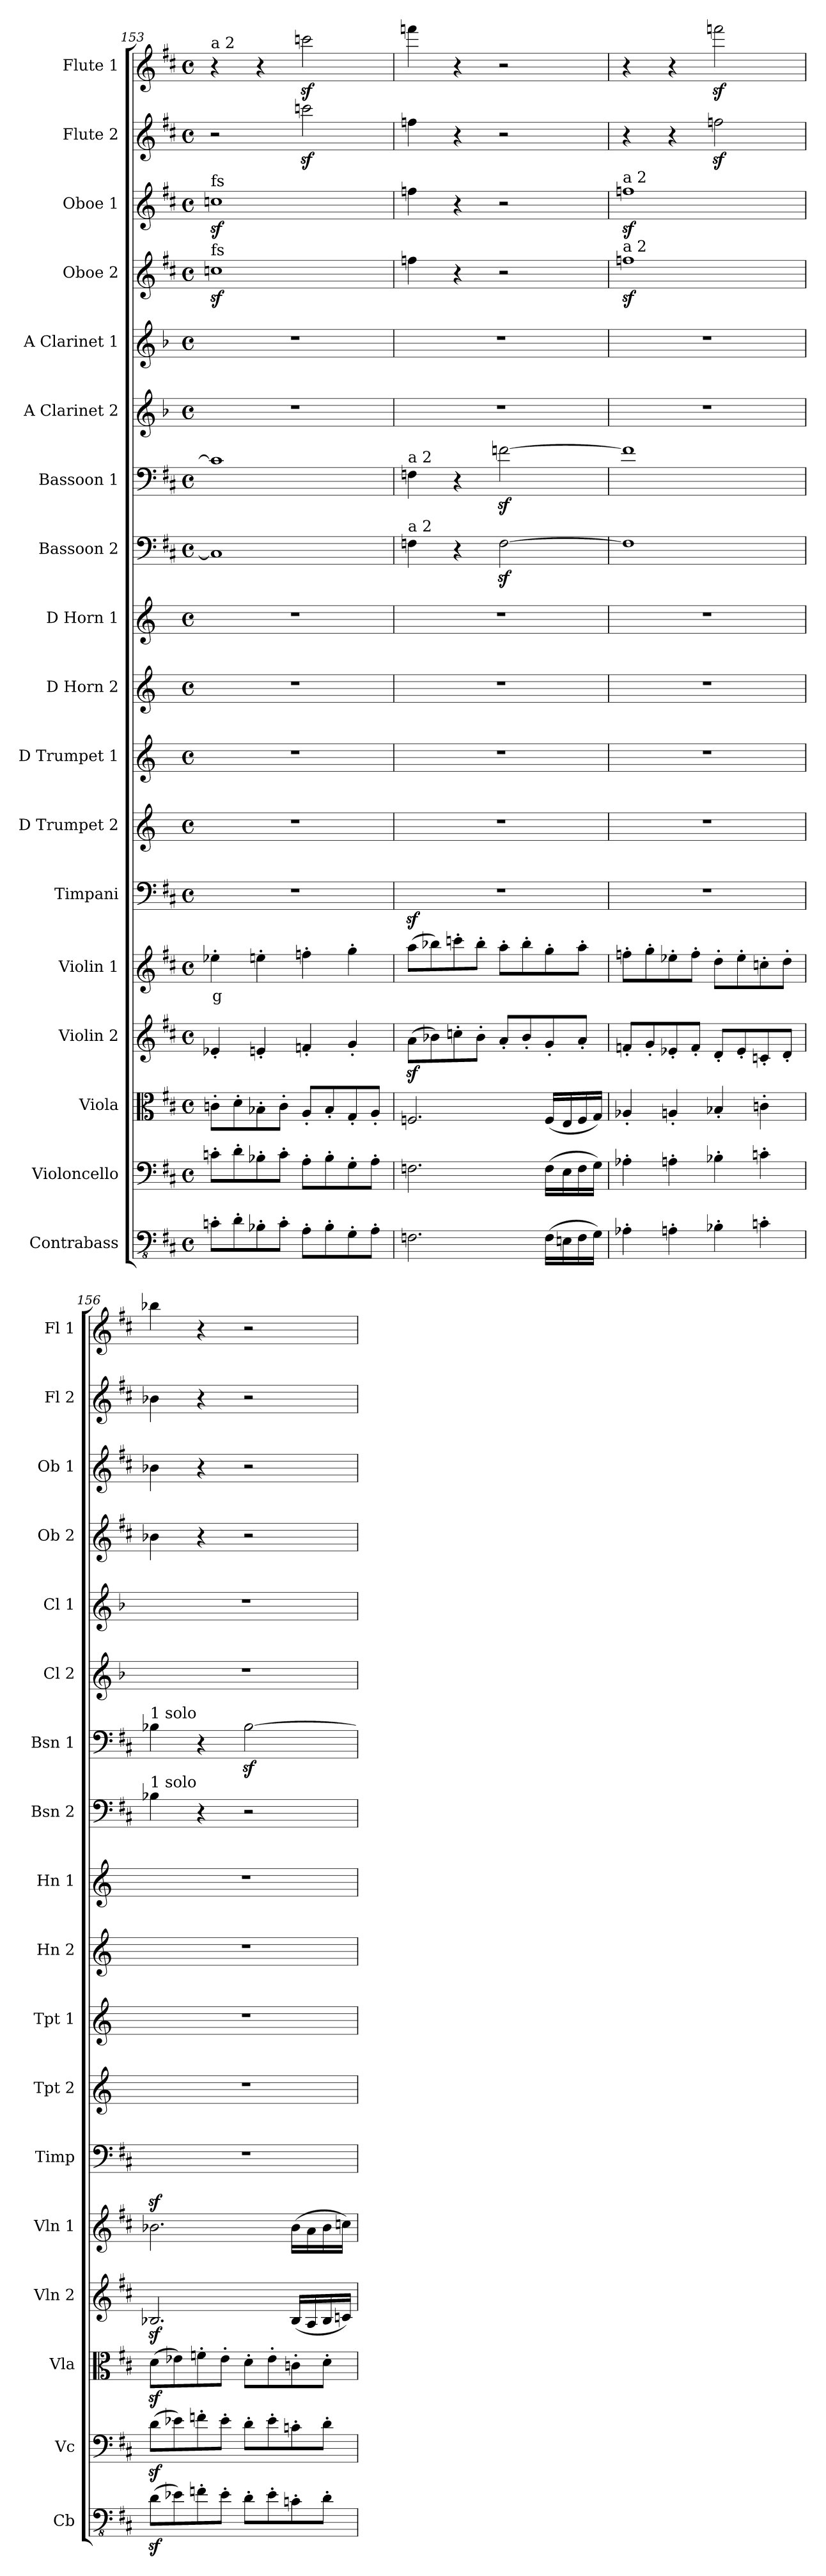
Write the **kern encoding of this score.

**kern	**kern	**kern	**kern	**kern	**text	**kern	**kern	**kern	**kern	**kern	**kern	**kern	**kern	**kern	**kern	**kern	**kern	**kern
*part18	*part17	*part16	*part15	*part14	*part14	*part13	*part12	*part11	*part10	*part9	*part8	*part7	*part6	*part5	*part4	*part3	*part2	*part1
*staff18	*staff17	*staff16	*staff15	*staff14	*staff14	*staff13	*staff12	*staff11	*staff10	*staff9	*staff8	*staff7	*staff6	*staff5	*staff4	*staff3	*staff2	*staff1
*I"Contrabass	*I"Violoncello	*I"Viola	*I"Violin 2	*I"Violin 1	*	*I"Timpani	*I"D Trumpet 2	*I"D Trumpet 1	*I"D Horn 2	*I"D Horn 1	*I"Bassoon 2	*I"Bassoon 1	*I"A Clarinet 2	*I"A Clarinet 1	*I"Oboe 2	*I"Oboe 1	*I"Flute 2	*I"Flute 1
*I'Cb	*I'Vc	*I'Vla	*I'Vln 2	*I'Vln 1	*	*I'Timp	*I'Tpt 2	*I'Tpt 1	*I'Hn 2	*I'Hn 1	*I'Bsn 2	*I'Bsn 1	*I'Cl 2	*I'Cl 1	*I'Ob 2	*I'Ob 1	*I'Fl 2	*I'Fl 1
*clefFv4	*clefF4	*clefC3	*clefG2	*clefG2	*	*clefF4	*clefG2	*clefG2	*clefG2	*clefG2	*clefF4	*clefF4	*clefG2	*clefG2	*clefG2	*clefG2	*clefG2	*clefG2
*	*	*	*	*	*	*	*ITrd-1c-2	*ITrd-1c-2	*ITrd6c10	*ITrd6c10	*	*	*ITrd2c3	*ITrd2c3	*	*	*	*
*k[f#c#]	*k[f#c#]	*k[f#c#]	*k[f#c#]	*k[f#c#]	*	*k[f#c#]	*k[f#c#]	*k[f#c#]	*k[f#c#]	*k[f#c#]	*k[f#c#]	*k[f#c#]	*k[f#c#]	*k[f#c#]	*k[f#c#]	*k[f#c#]	*k[f#c#]	*k[f#c#]
*M4/4	*M4/4	*M4/4	*M4/4	*M4/4	*	*M4/4	*M4/4	*M4/4	*M4/4	*M4/4	*M4/4	*M4/4	*M4/4	*M4/4	*M4/4	*M4/4	*M4/4	*M4/4
*met(c)	*met(c)	*met(c)	*met(c)	*met(c)	*	*met(c)	*met(c)	*met(c)	*met(c)	*met(c)	*met(c)	*met(c)	*met(c)	*met(c)	*met(c)	*met(c)	*met(c)	*met(c)
=153	=153	=153	=153	=153	=153	=153	=153	=153	=153	=153	=153	=153	=153	=153	=153	=153	=153	=153
!	!	!	!	!	!	!	!	!	!	!	!	!	!	!	!	!	!	!LO:TX:a:t=a 2
!	!	!	!	!	!	!	!	!	!	!	!	!	!	!	!	!LO:TX:a:t=fs	!	!
!	!	!	!	!	!	!	!	!	!	!	!	!	!	!	!LO:TX:a:t=fs	!	!	!
!	!	!	!	!	!LO:LY:b:color=#FF0000	!	!	!	!	!	!	!	!	!	!	!	!	!
8Cn'\L	8cn'\L	8cn'\L	4e-X'/	4ee-X'\	g	1r	1r	1r	1r	1r	1C]	1c]	1r	1r	1ccnz<	1ccnz<	2r	4r
8D'\	8d'\	8d'\	.	.	.	.	.	.	.	.	.	.	.	.	.	.	.	.
8BB-X'\	8B-X'\	8B-X'\	4en'/	4een'\	.	.	.	.	.	.	.	.	.	.	.	.	.	4r
8C'\J	8c'\J	8c'\J	.	.	.	.	.	.	.	.	.	.	.	.	.	.	.	.
8AA'\L	8A'\L	8A'/L	4fn'/	4ffn'\	.	.	.	.	.	.	.	.	.	.	.	.	2cccnz<\	2cccnz<\
8BB-'\	8B-'\	8B-'/	.	.	.	.	.	.	.	.	.	.	.	.	.	.	.	.
8GG'\	8G'\	8G'/	4g'/	4gg'\	.	.	.	.	.	.	.	.	.	.	.	.	.	.
8AA'\J	8A'\J	8A'/J	.	.	.	.	.	.	.	.	.	.	.	.	.	.	.	.
=154	=154	=154	=154	=154	=154	=154	=154	=154	=154	=154	=154	=154	=154	=154	=154	=154	=154	=154
!	!	!	!	!	!	!	!	!	!	!	!	!LO:TX:a:t=a 2	!	!	!	!	!	!
!	!	!	!	!	!	!	!	!	!	!	!LO:TX:a:t=a 2	!	!	!	!	!	!	!
2.FFn\	2.Fn\	2.Fn/	(8az<\L	(8aaz<\L	.	1r	1r	1r	1r	1r	4Fn\	4Fn\	1r	1r	4ffn\	4ffn\	4ffn\	4fffn\
.	.	.	8b-X\)	8bb-X\)	.	.	.	.	.	.	.	.	.	.	.	.	.	.
.	.	.	8ccn'\	8cccn'\	.	.	.	.	.	.	4r	4r	.	.	4r	4r	4r	4r
.	.	.	8b-'\J	8bb-'\J	.	.	.	.	.	.	.	.	.	.	.	.	.	.
.	.	.	8a'/L	8aa'\L	.	.	.	.	.	.	[2Fz<\	[2fnz<\	.	.	2r	2r	2r	2r
.	.	.	8b-'/	8bb-'\	.	.	.	.	.	.	.	.	.	.	.	.	.	.
(16FF\LL	(16F\LL	(16F/LL	8g'/	8gg'\	.	.	.	.	.	.	.	.	.	.	.	.	.	.
16EEn\	16E\	16E/	.	.	.	.	.	.	.	.	.	.	.	.	.	.	.	.
16FF\	16F\	16F/	8a'/J	8aa'\J	.	.	.	.	.	.	.	.	.	.	.	.	.	.
16GG\JJ)	16G\JJ)	16G/JJ)	.	.	.	.	.	.	.	.	.	.	.	.	.	.	.	.
=155	=155	=155	=155	=155	=155	=155	=155	=155	=155	=155	=155	=155	=155	=155	=155	=155	=155	=155
!	!	!	!	!	!	!	!	!	!	!	!	!	!	!	!	!LO:TX:a:t=a 2	!	!
!	!	!	!	!	!	!	!	!	!	!	!	!	!	!	!LO:TX:a:t=a 2	!	!	!
4AA-X'\	4A-X'\	4A-X'/	8fn'/L	8ffn'\L	.	1r	1r	1r	1r	1r	1F]	1f]	1r	1r	1ffnz<	1ffnz<	4r	4r
.	.	.	8g'/	8gg'\	.	.	.	.	.	.	.	.	.	.	.	.	.	.
4AAn'\	4An'\	4An'/	8e-X'/	8ee-X'\	.	.	.	.	.	.	.	.	.	.	.	.	4r	4r
.	.	.	8f'/J	8ff'\J	.	.	.	.	.	.	.	.	.	.	.	.	.	.
4BB-X'\	4B-X'\	4B-X'/	8d'/L	8dd'\L	.	.	.	.	.	.	.	.	.	.	.	.	2ffnz<\	2fffnz<\
.	.	.	8e-'/	8ee-'\	.	.	.	.	.	.	.	.	.	.	.	.	.	.
4Cn'\	4cn'\	4cn'\	8cn'/	8ccn'\	.	.	.	.	.	.	.	.	.	.	.	.	.	.
.	.	.	8d'/J	8dd'\J	.	.	.	.	.	.	.	.	.	.	.	.	.	.
=156	=156	=156	=156	=156	=156	=156	=156	=156	=156	=156	=156	=156	=156	=156	=156	=156	=156	=156
!	!	!	!	!	!	!	!	!	!	!	!	!LO:TX:a:t=1 solo	!	!	!	!	!	!
!	!	!	!	!	!	!	!	!	!	!	!LO:TX:a:t=1 solo	!	!	!	!	!	!	!
(8Dz<\L	(8dz<\L	(8dz<\L	2.B-Xz</	2.b-Xz<\	.	1r	1r	1r	1r	1r	4B-X\	4B-X\	1r	1r	4b-X\	4b-X\	4b-X\	4bb-X\
8E-X\)	8e-X\)	8e-X\)	.	.	.	.	.	.	.	.	.	.	.	.	.	.	.	.
8Fn'\	8fn'\	8fn'\	.	.	.	.	.	.	.	.	4r	4r	.	.	4r	4r	4r	4r
8E-'\J	8e-'\J	8e-'\J	.	.	.	.	.	.	.	.	.	.	.	.	.	.	.	.
8D'\L	8d'\L	8d'\L	.	.	.	.	.	.	.	.	2r	[2B-z<\	.	.	2r	2r	2r	2r
8E-'\	8e-'\	8e-'\	.	.	.	.	.	.	.	.	.	.	.	.	.	.	.	.
8Cn'\	8cn'\	8cn'\	(16B-/LL	(16b-\LL	.	.	.	.	.	.	.	.	.	.	.	.	.	.
.	.	.	16A/	16a\	.	.	.	.	.	.	.	.	.	.	.	.	.	.
8D'\J	8d'\J	8d'\J	16B-/	16b-\	.	.	.	.	.	.	.	.	.	.	.	.	.	.
.	.	.	16cn/JJ)	16ccn\JJ)	.	.	.	.	.	.	.	.	.	.	.	.	.	.
=	=	=	=	=	=	=	=	=	=	=	=	=	=	=	=	=	=	=
*-	*-	*-	*-	*-	*-	*-	*-	*-	*-	*-	*-	*-	*-	*-	*-	*-	*-	*-
